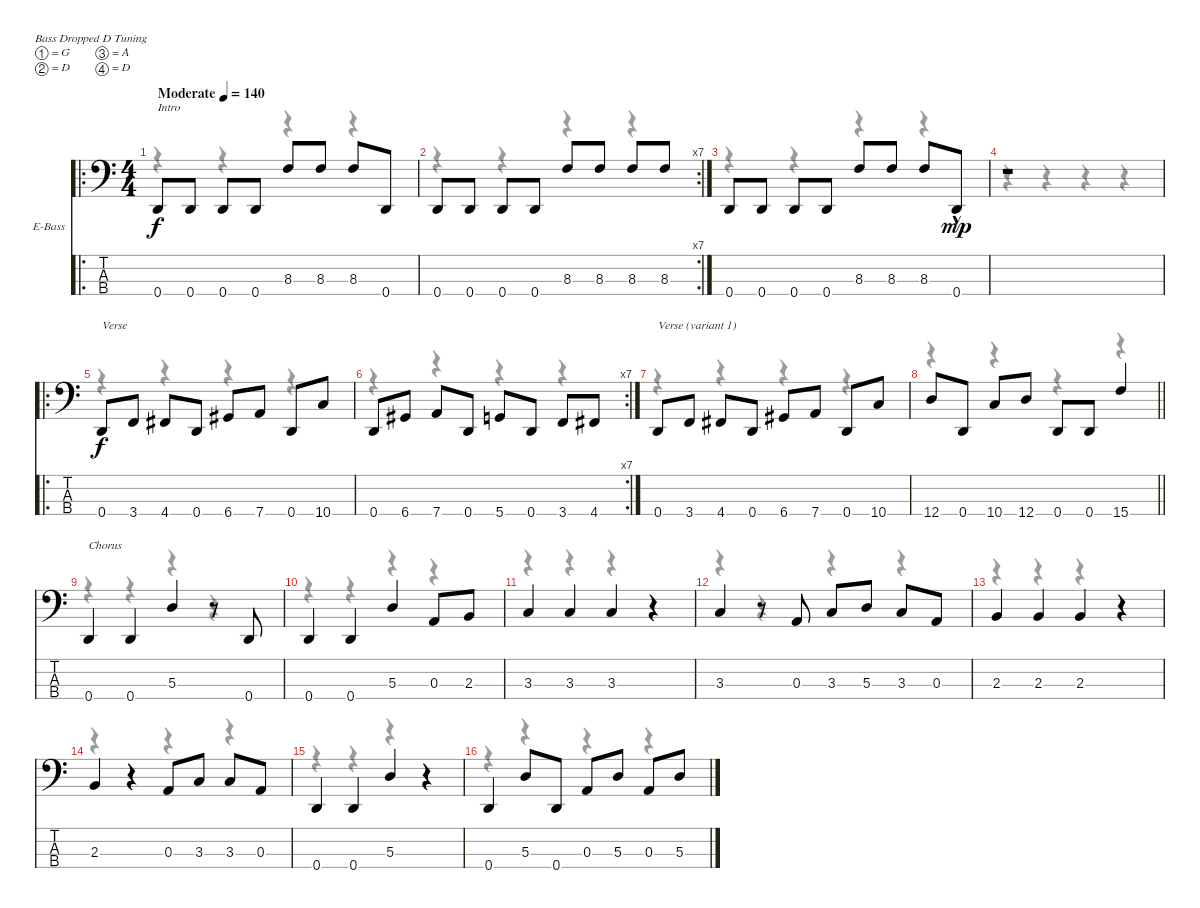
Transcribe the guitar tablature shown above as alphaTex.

\bracketExtendMode nobrackets
\firstSystemTrackNameOrientation horizontal
\otherSystemsTrackNameOrientation horizontal
\track ("Bass" "E-Bass") {instrument electricbassfinger}
\staff {score tabs}
\tuning (G2 D2 A1 D1)
\voice
\ro
\ts (4 4)
\beaming (8 2 2 2 2)
\tempo (140 "Moderate")
\clef f4
\ks c
0.4.8{txt "Intro" dy f instrument electricbassfinger} 0.4.8 0.4.8 0.4.8 8.3.8 8.3.8 8.3.8 0.4.8 |
\rc 7
0.4.8 0.4.8 0.4.8 0.4.8 8.3.8 8.3.8 8.3.8 8.3.8 |
0.4.8 0.4.8 0.4.8 0.4.8 8.3.8 8.3.8 8.3.8 0.4{hac}.8{dy mp} |
r.1 |
\ro
0.4.8{txt "Verse" dy f} 3.4.8 4.4.8 0.4.8 6.4.8 7.4.8 0.4.8 10.4.8 |
\rc 7
0.4.8 6.4.8 7.4.8 0.4.8 5.4.8 0.4.8 3.4.8 4.4.8 |
0.4.8{txt "Verse (variant 1)"} 3.4.8 4.4.8 0.4.8 6.4.8 7.4.8 0.4.8 10.4.8 |
\barLineRight lightlight
12.4.8 0.4.8 10.4.8 12.4.8 0.4.8 0.4.8 15.4.4 |
0.4.4{txt "Chorus"} 0.4.4 5.3.4 r.8 0.4.8 |
0.4.4 0.4.4 5.3.4 0.3.8 2.3.8 |
3.3.4 3.3.4 3.3.4 r.4 |
3.3.4 r.8 0.3.8 3.3.8 5.3.8 3.3.8 0.3.8 |
2.3.4 2.3.4 2.3.4 r.4 |
2.3.4 r.4 0.3.8 3.3.8 3.3.8 0.3.8 |
0.4.4 0.4.4 5.3.4 r.4 |
0.4.4 5.3.8 0.4.8 0.3.8 5.3.8 0.3.8 5.3.8
\voice
\clef f4
\ottava regular
\simile none
\ks c
r.4{dy mf} r.4 r.4 r.4 |
r.4 r.4 r.4 r.4 |
r.4 r.4 r.4 r.4 |
r.4 r.4 r.4 r.4 |
r.4 r.4 r.4 r.4 |
r.4 r.4 r.4 r.4 |
r.4 r.4 r.4 r.4 |
\barLineRight lightlight
r.4 r.4 r.4 r.4 |
r.4 r.4 r.4 r.4 |
r.4 r.4 r.4 r.4 |
r.4 r.4 r.4 r.4 |
r.4 r.4 r.4 r.4 |
r.4 r.4 r.4 r.4 |
r.4 r.4 r.4 r.4 |
r.4 r.4 r.4 r.4 |
r.4 r.4 r.4 r.4
